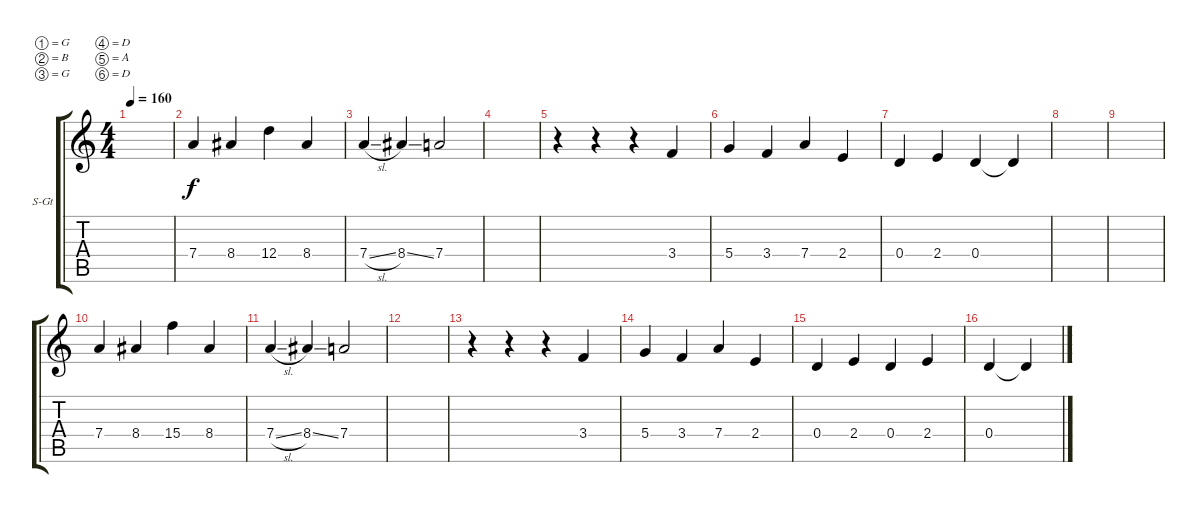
\defaultSystemsLayout 4
\bracketExtendMode groupsimilarinstruments
\firstSystemTrackNameOrientation horizontal
\otherSystemsTrackNameOrientation horizontal
\track ("Steel Guitar" "S-Gt") {solo instrument viola}
\staff {score tabs}
\tuning (G4 B3 G3 D3 A2 D2)
\displaytranspose 12
\ts (4 4)
\tempo 160
\clef g2
\ks c
|
7.4.4 8.4.4 12.4.4 8.4.4 |
7.4{sl}.4 8.4{ss}.4 7.4.2 |
|
r.4 r.4 r.4 3.4.4 |
5.4.4 3.4.4 7.4.4 2.4.4 |
0.4.4 2.4.4 0.4.4 0.4{t}.4 |
|
|
7.4.4 8.4.4 15.4.4 8.4.4 |
7.4{sl}.4 8.4{ss}.4 7.4.2 |
|
r.4 r.4 r.4 3.4.4 |
5.4.4 3.4.4 7.4.4 2.4.4 |
0.4.4 2.4.4 0.4.4 2.4.4 |
0.4.4 0.4{t}.4
